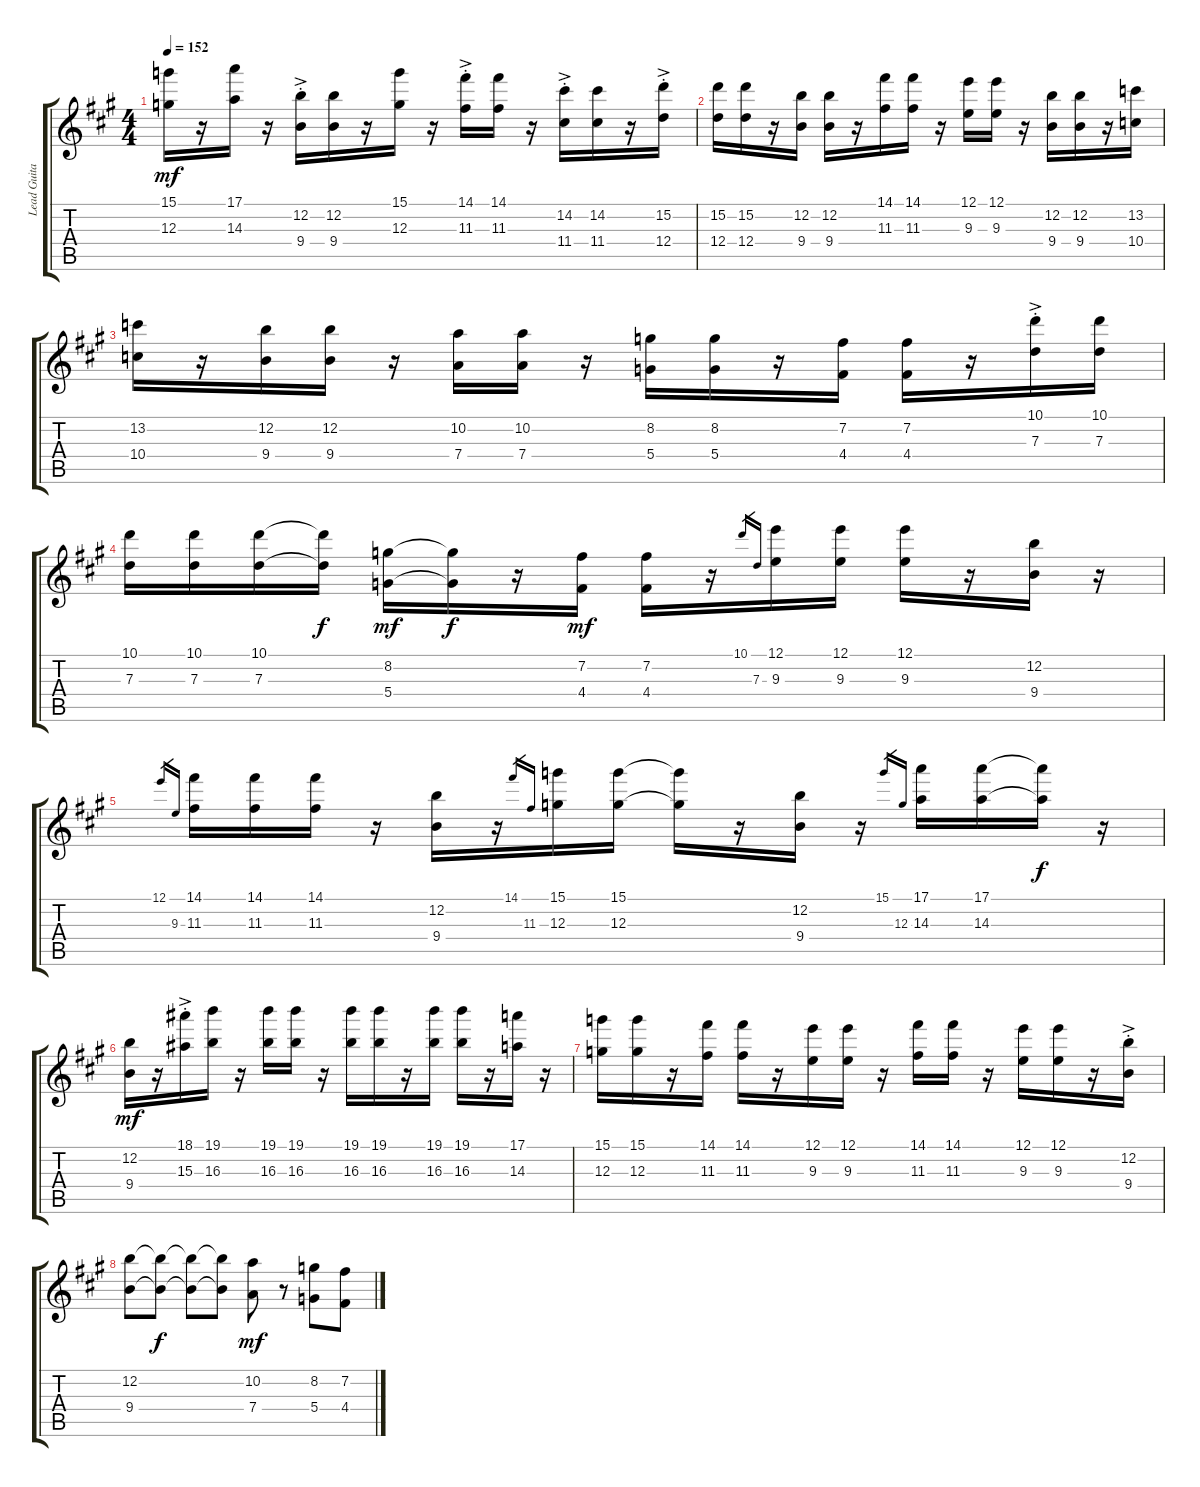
\track ("Lead Guitar clean" "Lead Guita") {instrument electricguitarclean}
\staff {score tabs}
\tuning (E4 B3 G3 D3 A2 E2) {hide}
\ts (4 4)
\tempo 152
\clef g2
\ks a
(15.1 12.3).16{dy mf} r.16 (17.1 14.3).16 r.16 (12.2{ac st} 9.4{ac st}).16 (12.2 9.4).16 r.16 (15.1 12.3).16 r.16 (14.1 11.3{ac st}).16 (14.1 11.3).16 r.16 (14.2{ac st} 11.4{ac st}).16 (14.2 11.4).16 r.16 (15.2{ac st} 12.4{ac st}).16 |
(15.2 12.4).16 (15.2 12.4).16 r.16 (12.2 9.4).16 (12.2 9.4).16 r.16 (14.1 11.3).16 (14.1 11.3).16 r.16 (12.1 9.3).16 (12.1 9.3).16 r.16 (12.2 9.4).16 (12.2 9.4).16 r.16 (13.2 10.4).16 |
(13.2 10.4).16 r.16 (12.2 9.4).16 (12.2 9.4).16 r.16 (10.2 7.4).16 (10.2 7.4).16 r.16 (8.2 5.4).16 (8.2 5.4).16 r.16 (7.2 4.4).16 (7.2 4.4).16 r.16 (10.1{ac st} 7.3{ac st}).16 (10.1 7.3).16 |
(10.1 7.3).16 (10.1 7.3).16 (10.1 7.3).16 (10.1{t} 7.3{t}).16{dy f} (8.2 5.4).16{dy mf} (8.2{t} 5.4{t}).16{dy f} r.16 (7.2 4.4).16{dy mf} (7.2 4.4).16 r.16 10.1.16{gr} 7.3.16{gr} (12.1 9.3).16 (12.1 9.3).16 (12.1 9.3).16 r.16 (12.2 9.4).16 r.16 |
12.1.16{gr} 9.3.16{gr} (14.1 11.3).16 (14.1 11.3).16 (14.1 11.3).16 r.16 (12.2 9.4).16 r.16 14.1.16{gr} 11.3.16{gr} (15.1 12.3).16 (15.1 12.3).16 (15.1{t} 12.3{t}).16 r.16 (12.2 9.4).16 r.16 15.1.16{gr} 12.3.16{gr} (17.1 14.3).16 (17.1 14.3).16 (17.1{t} 14.3{t}).16{dy f} r.16 |
(12.2 9.4).16{dy mf} r.16 (18.1 15.3{ac st}).16 (19.1 16.3).16 r.16 (19.1 16.3).16 (19.1 16.3).16 r.16 (19.1 16.3).16 (19.1 16.3).16 r.16 (19.1 16.3).16 (19.1 16.3).16 r.16 (17.1 14.3).16 r.16 |
(15.1 12.3).16 (15.1 12.3).16 r.16 (14.1 11.3).16 (14.1 11.3).16 r.16 (12.1 9.3).16 (12.1 9.3).16 r.16 (14.1 11.3).16 (14.1 11.3).16 r.16 (12.1 9.3).16 (12.1 9.3).16 r.16 (12.2{ac st} 9.4{ac st}).16 |
(12.2 9.4).8 (12.2{t} 9.4{t}).8{dy f} (12.2{t} 9.4{t}).8 (12.2{t} 9.4{t}).8 (10.2 7.4).8{dy mf} r.8 (8.2 5.4).8 (7.2 4.4).8
